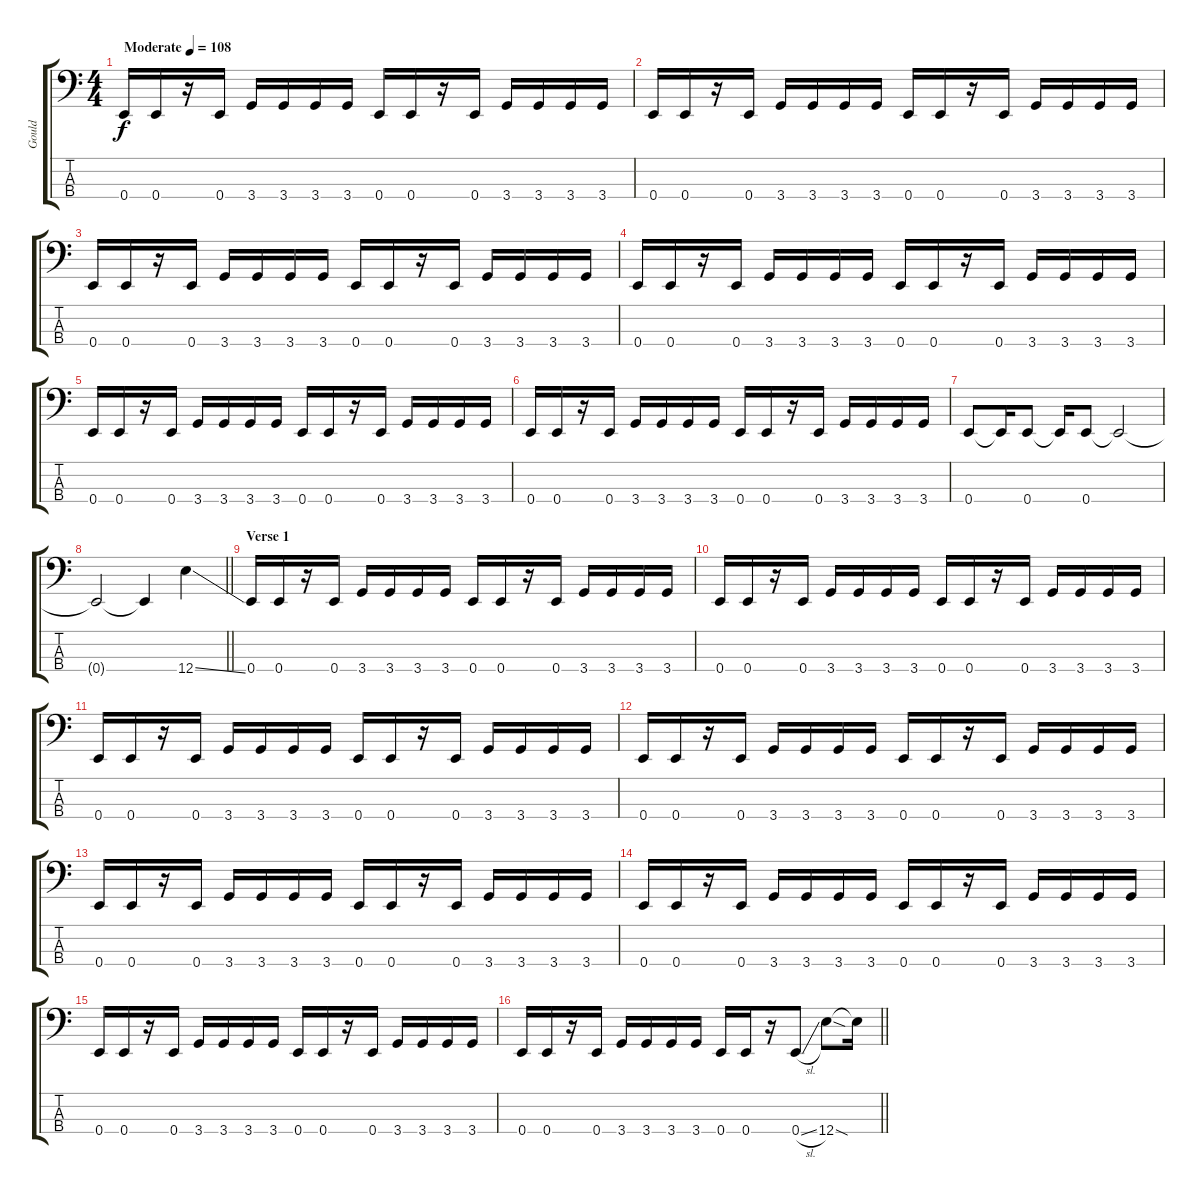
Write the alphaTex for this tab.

\track ("Gould" "Gould") {instrument electricbasspick}
\staff {score tabs}
\tuning (G2 D2 A1 E1) {hide}
\ts (4 4)
\tempo (108 "Moderate")
\clef f4
\ks c
0.4.16{dy f instrument electricbasspick} 0.4.16 r.16 0.4.16 3.4.16 3.4.16 3.4.16 3.4.16 0.4.16 0.4.16 r.16 0.4.16 3.4.16 3.4.16 3.4.16 3.4.16 |
0.4.16 0.4.16 r.16 0.4.16 3.4.16 3.4.16 3.4.16 3.4.16 0.4.16 0.4.16 r.16 0.4.16 3.4.16 3.4.16 3.4.16 3.4.16 |
0.4.16 0.4.16 r.16 0.4.16 3.4.16 3.4.16 3.4.16 3.4.16 0.4.16 0.4.16 r.16 0.4.16 3.4.16 3.4.16 3.4.16 3.4.16 |
0.4.16 0.4.16 r.16 0.4.16 3.4.16 3.4.16 3.4.16 3.4.16 0.4.16 0.4.16 r.16 0.4.16 3.4.16 3.4.16 3.4.16 3.4.16 |
0.4.16 0.4.16 r.16 0.4.16 3.4.16 3.4.16 3.4.16 3.4.16 0.4.16 0.4.16 r.16 0.4.16 3.4.16 3.4.16 3.4.16 3.4.16 |
0.4.16 0.4.16 r.16 0.4.16 3.4.16 3.4.16 3.4.16 3.4.16 0.4.16 0.4.16 r.16 0.4.16 3.4.16 3.4.16 3.4.16 3.4.16 |
0.4.8 0.4{t}.16 0.4.8 0.4{t}.16 0.4.8 0.4{t}.2 |
\barLineRight lightlight
0.4{t}.2 0.4{t}.4 12.4{ss}.4 |
\section ("" "Verse 1")
0.4.16 0.4.16 r.16 0.4.16 3.4.16 3.4.16 3.4.16 3.4.16 0.4.16 0.4.16 r.16 0.4.16 3.4.16 3.4.16 3.4.16 3.4.16 |
0.4.16 0.4.16 r.16 0.4.16 3.4.16 3.4.16 3.4.16 3.4.16 0.4.16 0.4.16 r.16 0.4.16 3.4.16 3.4.16 3.4.16 3.4.16 |
0.4.16 0.4.16 r.16 0.4.16 3.4.16 3.4.16 3.4.16 3.4.16 0.4.16 0.4.16 r.16 0.4.16 3.4.16 3.4.16 3.4.16 3.4.16 |
0.4.16 0.4.16 r.16 0.4.16 3.4.16 3.4.16 3.4.16 3.4.16 0.4.16 0.4.16 r.16 0.4.16 3.4.16 3.4.16 3.4.16 3.4.16 |
0.4.16 0.4.16 r.16 0.4.16 3.4.16 3.4.16 3.4.16 3.4.16 0.4.16 0.4.16 r.16 0.4.16 3.4.16 3.4.16 3.4.16 3.4.16 |
0.4.16 0.4.16 r.16 0.4.16 3.4.16 3.4.16 3.4.16 3.4.16 0.4.16 0.4.16 r.16 0.4.16 3.4.16 3.4.16 3.4.16 3.4.16 |
0.4.16 0.4.16 r.16 0.4.16 3.4.16 3.4.16 3.4.16 3.4.16 0.4.16 0.4.16 r.16 0.4.16 3.4.16 3.4.16 3.4.16 3.4.16 |
\barLineRight lightlight
0.4.16 0.4.16 r.16 0.4.16 3.4.16 3.4.16 3.4.16 3.4.16 0.4.16 0.4.16 r.16 0.4{sl}.8 12.4{sod}.8 12.4{t}.16
